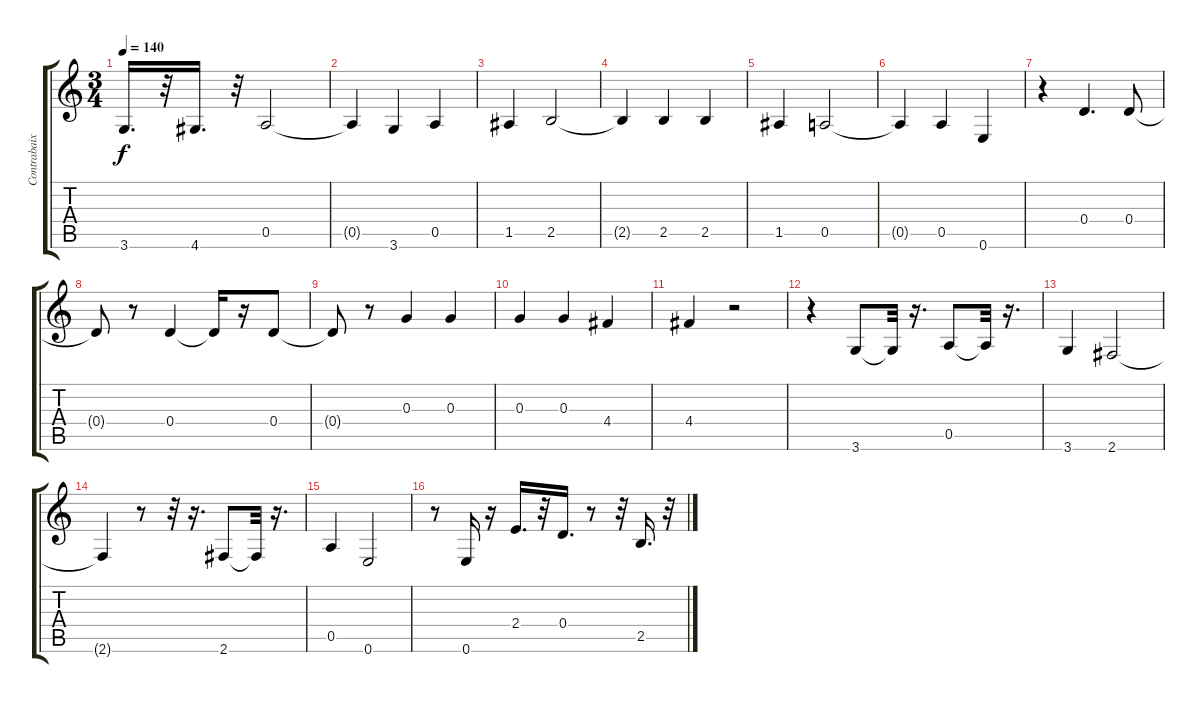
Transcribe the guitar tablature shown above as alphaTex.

\track ("Contrabaixo" "Contrabaix") {instrument electricbassfinger}
\staff {score tabs}
\tuning (E4 B3 G3 D3 A2 E2) {hide}
\ts (3 4)
\tempo 140
\clef g2
\ks c
3.6.16{d dy f} r.32 4.6.16{d} r.32 0.5.2 |
0.5{t}.4 3.6.4 0.5.4 |
1.5.4 2.5.2 |
2.5{t}.4 2.5.4 2.5.4 |
1.5.4 0.5.2 |
0.5{t}.4 0.5.4 0.6.4 |
r.4 0.4.4{d} 0.4.8 |
0.4{t}.8 r.8 0.4.4 0.4{t}.16 r.16 0.4.8 |
0.4{t}.8 r.8 0.3.4 0.3.4 |
0.3.4 0.3.4 4.4.4 |
4.4.4 r.2 |
r.4 3.6.8 3.6{t}.32 r.16{d} 0.5.8 0.5{t}.32 r.16{d} |
3.6.4 2.6.2 |
2.6{t}.4 r.8 r.32 r.16{d} 2.6.8 2.6{t}.32 r.16{d} |
0.5.4 0.6.2 |
r.8 0.6.16 r.16 2.4.16{d} r.32 0.4.16{d} r.8 r.32 2.5.16{d} r.32
